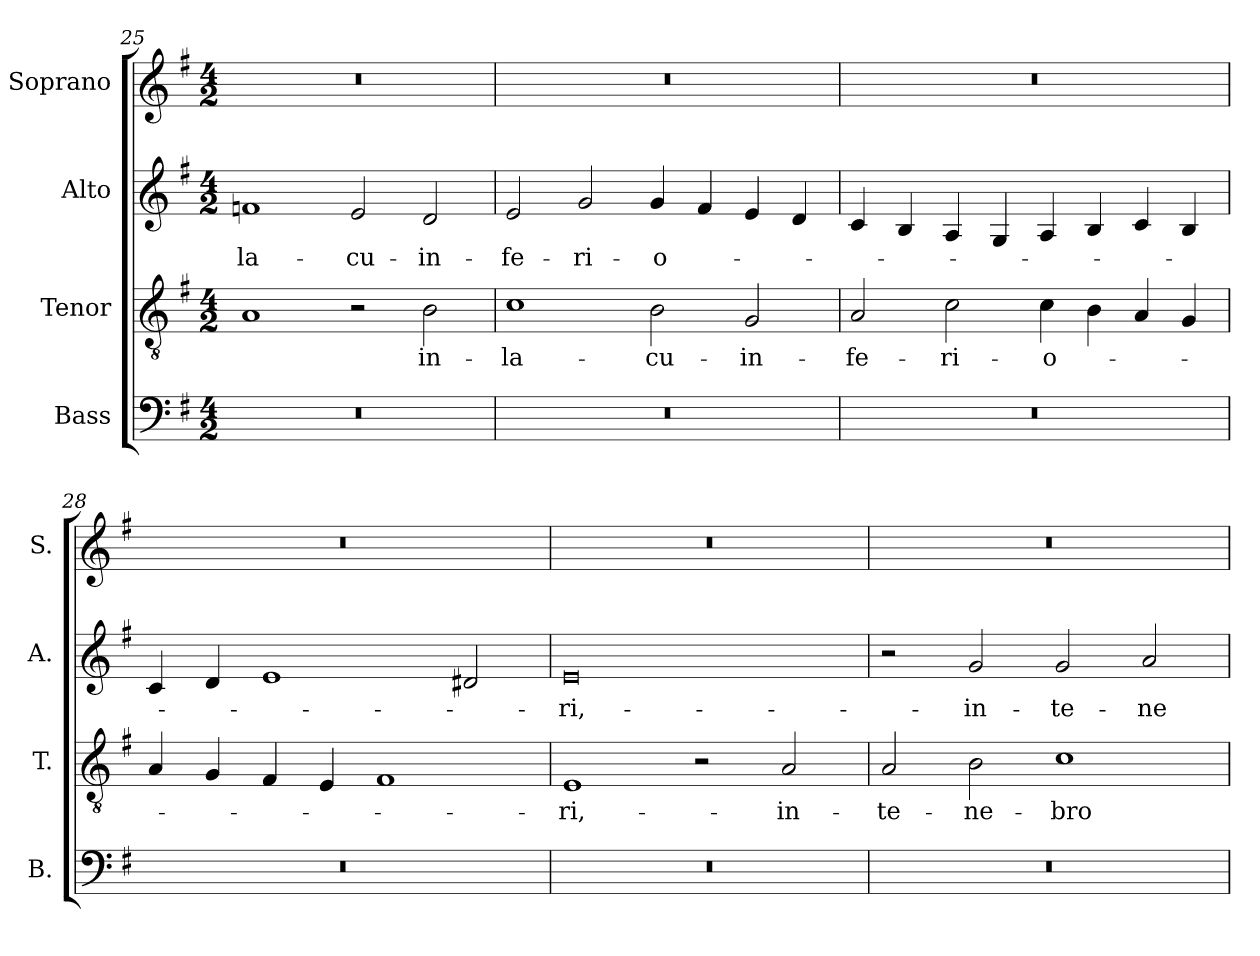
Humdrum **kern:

**kern	**kern	**text	**kern	**text	**kern
*part4	*part3	*part3	*part2	*part2	*part1
*staff4	*staff3	*staff3	*staff2	*staff2	*staff1
*I"Bass	*I"Tenor	*	*I"Alto	*	*I"Soprano
*I'B.	*I'T.	*	*I'A.	*	*I'S.
*clefF4	*clefGv2	*	*clefG2	*	*clefG2
*	*ITrd7c12	*	*	*	*
*k[f#]	*k[f#]	*	*k[f#]	*	*k[f#]
*G:	*G:	*	*G:	*	*G:
*M4/2	*M4/2	*	*M4/2	*	*M4/2
=25	=25	=25	=25	=25	=25
!LO:N:vis=1	!	!	!	!	!
!	!	!	!	!LO:LY:b:color=#000000	!LO:N:vis=1
0r	1AAi	.	1fni	-la-	0r
!	!	!	!	!LO:LY:b:color=#000000	!
.	2r	.	2ei/	-cu-	.
!	!	!LO:LY:b:color=#000000	!	!	!
!	!	!	!	!LO:LY:b:color=#000000	!
.	2BBi\	in-	2di/	-in-	.
!!LO:LB:g=z
=26	=26	=26	=26	=26	=26
!LO:N:vis=1	!	!	!	!	!
!	!	!LO:LY:b:color=#000000	!	!	!
!	!	!	!	!LO:LY:b:color=#000000	!LO:N:vis=1
0r	1Ci	-la-	2ei/	-fe-	0r
!	!	!	!	!LO:LY:b:color=#000000	!
.	.	.	2gi/	-ri-	.
!	!	!LO:LY:b:color=#000000	!	!	!
!	!	!	!	!LO:LY:b:color=#000000	!
.	2BBi\	-cu-	4gi/	-o-	.
.	.	.	4f#i/	.	.
!	!	!LO:LY:b:color=#000000	!	!	!
.	2GGi/	-in-	4ei/	.	.
.	.	.	4di/	.	.
=27	=27	=27	=27	=27	=27
!LO:N:vis=1	!	!	!	!	!
!	!	!LO:LY:b:color=#000000	!	!	!LO:N:vis=1
0r	2AAi/	-fe-	4ci/	.	0r
.	.	.	4Bi/	.	.
!	!	!LO:LY:b:color=#000000	!	!	!
.	2Ci\	-ri-	4Ai/	.	.
.	.	.	4Gi/	.	.
!	!	!LO:LY:b:color=#000000	!	!	!
.	4Ci\	-o-	4Ai/	.	.
.	4BBi\	.	4Bi/	.	.
.	4AAi/	.	4ci/	.	.
.	4GGi/	.	4Bi/	.	.
=28	=28	=28	=28	=28	=28
!LO:N:vis=1	!	!	!	!	!LO:N:vis=1
0r	4AAi/	.	4ci/	.	0r
.	4GGi/	.	4di/	.	.
.	4FF#i/	.	1ei	.	.
.	4EEi/	.	.	.	.
.	1FF#i	.	.	.	.
.	.	.	2d#Xi/	.	.
=29	=29	=29	=29	=29	=29
!LO:N:vis=1	!	!	!	!	!
!	!	!LO:LY:b:color=#000000	!	!	!
!	!	!	!	!LO:LY:b:color=#000000	!LO:N:vis=1
0r	1EEi	-ri,-	0ei	-ri,-	0r
.	2r	.	.	.	.
!	!	!LO:LY:b:color=#000000	!	!	!
.	2AAi/	-in-	.	.	.
=30	=30	=30	=30	=30	=30
!LO:N:vis=1	!	!	!	!	!
!	!	!LO:LY:b:color=#000000	!	!	!LO:N:vis=1
0r	2AAi/	-te-	2r	.	0r
!	!	!LO:LY:b:color=#000000	!	!	!
!	!	!	!	!LO:LY:b:color=#000000	!
.	2BBi\	-ne-	2gi/	-in-	.
!	!	!LO:LY:b:color=#000000	!	!	!
!	!	!	!	!LO:LY:b:color=#000000	!
.	1Ci	-bro-	2gi/	-te-	.
!	!	!	!	!LO:LY:b:color=#000000	!
.	.	.	2ai/	-ne-	.
=	=	=	=	=	=
*-	*-	*-	*-	*-	*-
